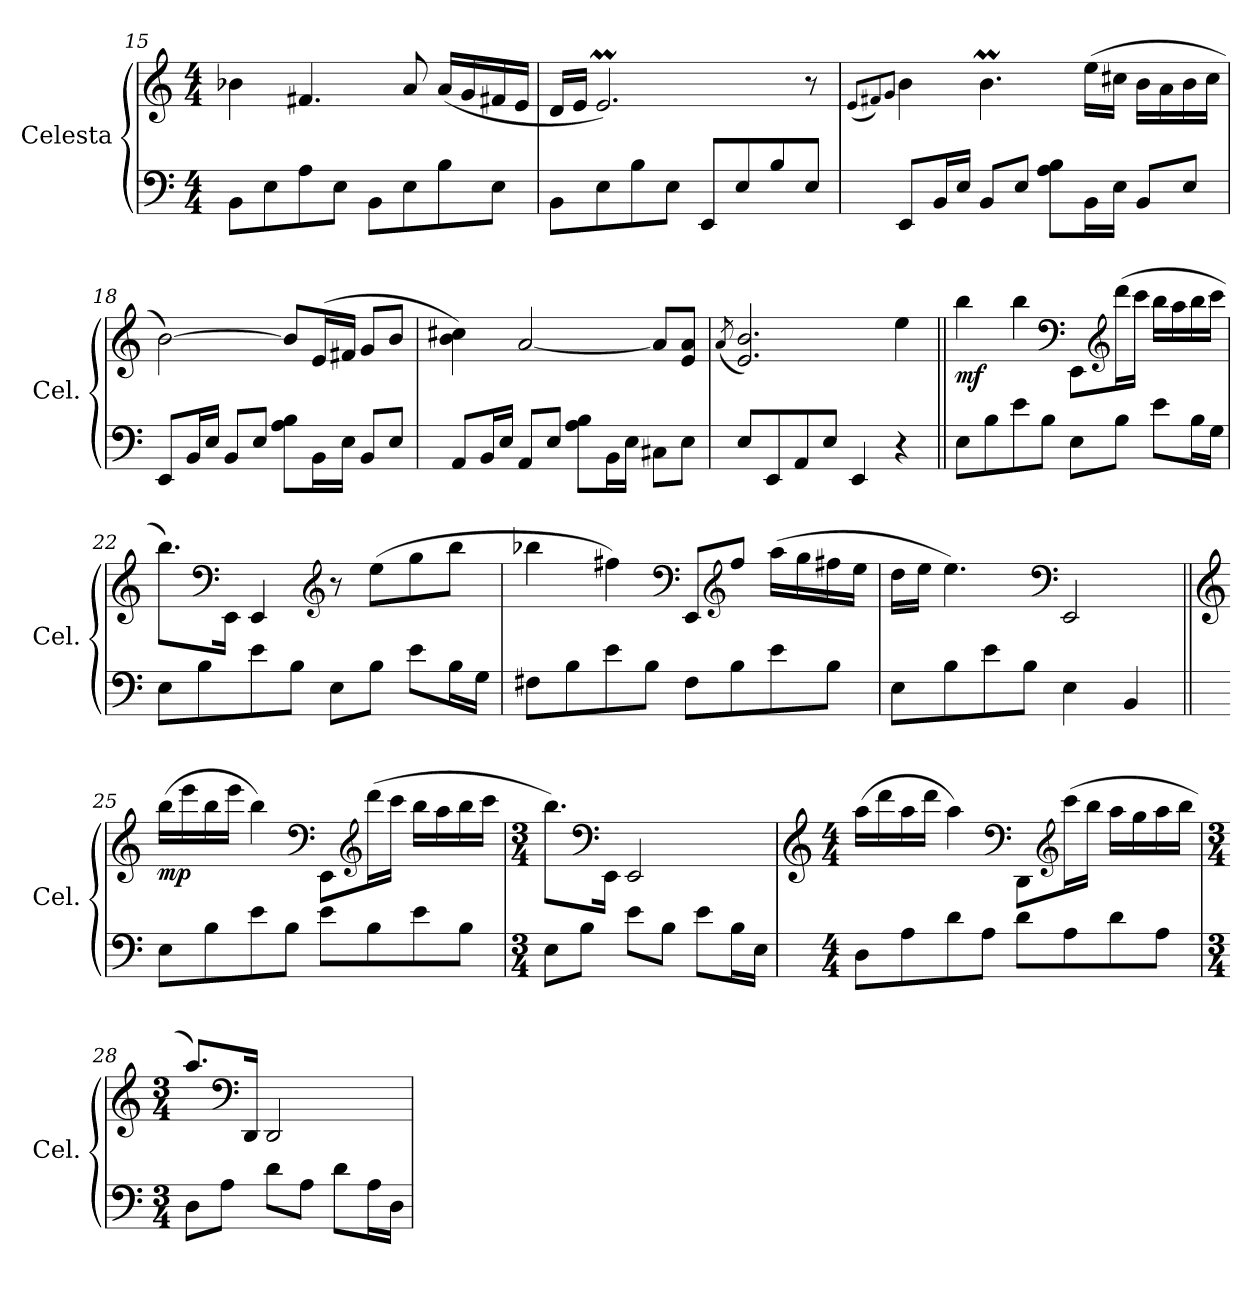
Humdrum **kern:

**kern	**kern	**dynam
*part1	*part1	*part1
*staff2	*staff1	*staff1/2
*I"Celesta	*	*
*I'Cel.	*	*
*clefF4	*clefG2	*
*ITrd-7c-12	*ITrd-7c-12	*
*k[]	*k[]	*
*M4/4	*M4/4	*
=15	=15	=15
8B\L	4bb-X\	.
8e\	.	.
8a\	4.ff#X/	.
8e\J	.	.
8B\L	.	.
8e\	8aa/	.
8b\	(16aa/LL	.
.	16gg/	.
8e\J	16ff#X/	.
.	16ee/JJ	.
=16	=16	=16
8B\L	16dd/LL	.
.	16ee/JJ	.
8e\	2.eem/)	.
8b\	.	.
8e\J	.	.
8E/L	.	.
8e/	.	.
8b/	.	.
8e/J	8r	.
!!LO:LB:g=z
=17	=17	=17
.	(8qee/L	.
.	8qff#X/)	.
.	8qgg/J	.
8E/L	4bb\	.
16B/L	.	.
16e/JJ	.	.
8B/L	4.bbm\	.
8e/J	.	.
8a\ 8b\L	.	.
16B\L	(16eee\LL	.
16e\JJ	16ccc#X\JJ	.
8B/L	16bb\LL	.
.	16aa\	.
8e/J	16bb\	.
.	16ccc#\JJ	.
=18	=18	=18
8E/L	[2bb\)	.
16B/L	.	.
16e/JJ	.	.
8B/L	.	.
8e/J	.	.
8a\ 8b\L	8bb/L]	.
16B\L	(16ee/L	.
16e\JJ	16ff#X/JJ	.
8B/L	8gg/L	.
8e/J	8bb/J	.
=19	=19	=19
8A/L	4bb\ 4ccc#X\)	.
16B/L	.	.
16e/JJ	.	.
8A/L	[2aa/	.
8e/J	.	.
8a\ 8b\L	.	.
16B\L	.	.
16e\JJ	.	.
8c#X\L	8aa/L]	.
8e\J	8ee/ 8aa/J	.
=20	=20	=20
.	(8qaa/	.
8e/L	2.ee/ 2.bb/)	.
8E/	.	.
8A/	.	.
8e/J	.	.
4E/	.	.
4r	4eee\	.
=21||	=21||	=21||
!	!	!LO:DY:b
8e\L	4bbb\	mf
8b\	.	.
8ee\	4bbb\	.
8b\J	.	.
*	*clefF4	*
8e\L	8E\L	.
*	*clefG2	*
8b\J	(16dddd\L	.
.	16cccc\JJ	.
8ee\L	16bbb\LL	.
.	16aaa\	.
16b\L	16bbb\	.
16g\JJ	16cccc\JJ	.
=22	=22	=22
8e\L	8.bbb\L)	.
8b\	.	.
*	*clefF4	*
.	16E\Jk	.
8ee\	4E/	.
8b\J	.	.
*	*clefG2	*
8e\L	8r	.
8b\J	(8eee\L	.
8ee\L	8ggg\	.
16b\L	8bbb\J	.
16g\JJ	.	.
!!LO:LB:g=z
=23	=23	=23
8f#X\L	4bbb-X\	.
8b\	.	.
8ee\	4fff#X\)	.
8b\J	.	.
*	*clefF4	*
8f#\L	8E/L	.
*	*clefG2	*
8b\	8fff#/J	.
8ee\	(16aaa\LL	.
.	16ggg\	.
8b\J	16fff#X\	.
.	16eee\JJ	.
=24	=24	=24
8e\L	16ddd\LL	.
.	16eee\JJ	.
8b\	4.eee\)	.
8ee\	.	.
*	*clefF4	*
8b\J	.	.
4e\	2E/	.
4B/	.	.
=25||	=25||	=25||
*	*clefG2	*
!	!	!LO:DY:b
8e\L	(16bbb\LL	mp
.	16eeee\	.
8b\	16bbb\	.
.	16eeee\JJ	.
8ee\	4bbb\)	.
8b\J	.	.
*	*clefF4	*
8ee\L	8E\L	.
*	*clefG2	*
8b\	(16dddd\L	.
.	16cccc\JJ	.
8ee\	16bbb\LL	.
.	16aaa\	.
8b\J	16bbb\	.
.	16cccc\JJ	.
=26	=26	=26
*M3/4	*M3/4	*
8e\L	8.bbb\L)	.
8b\J	.	.
*	*clefF4	*
.	16E\Jk	.
8ee\L	2E/	.
8b\J	.	.
8ee\L	.	.
16b\L	.	.
16e\JJ	.	.
=27	=27	=27
*	*clefG2	*
*M4/4	*M4/4	*
8d\L	(16aaa\LL	.
.	16dddd\	.
8a\	16aaa\	.
.	16dddd\JJ	.
8dd\	4aaa\)	.
8a\J	.	.
*	*clefF4	*
8dd\L	8D\L	.
*	*clefG2	*
8a\	(16cccc\L	.
.	16bbb\JJ	.
8dd\	16aaa\LL	.
.	16ggg\	.
8a\J	16aaa\	.
.	16bbb\JJ	.
!!LO:PB:g=z
=28	=28	=28
*M3/4	*M3/4	*
8d\L	8.aaa/L)	.
8a\J	.	.
*	*clefF4	*
.	16D/Jk	.
8dd\L	2D/	.
8a\J	.	.
8dd\L	.	.
16a\L	.	.
16d\JJ	.	.
=	=	=
*-	*-	*-
